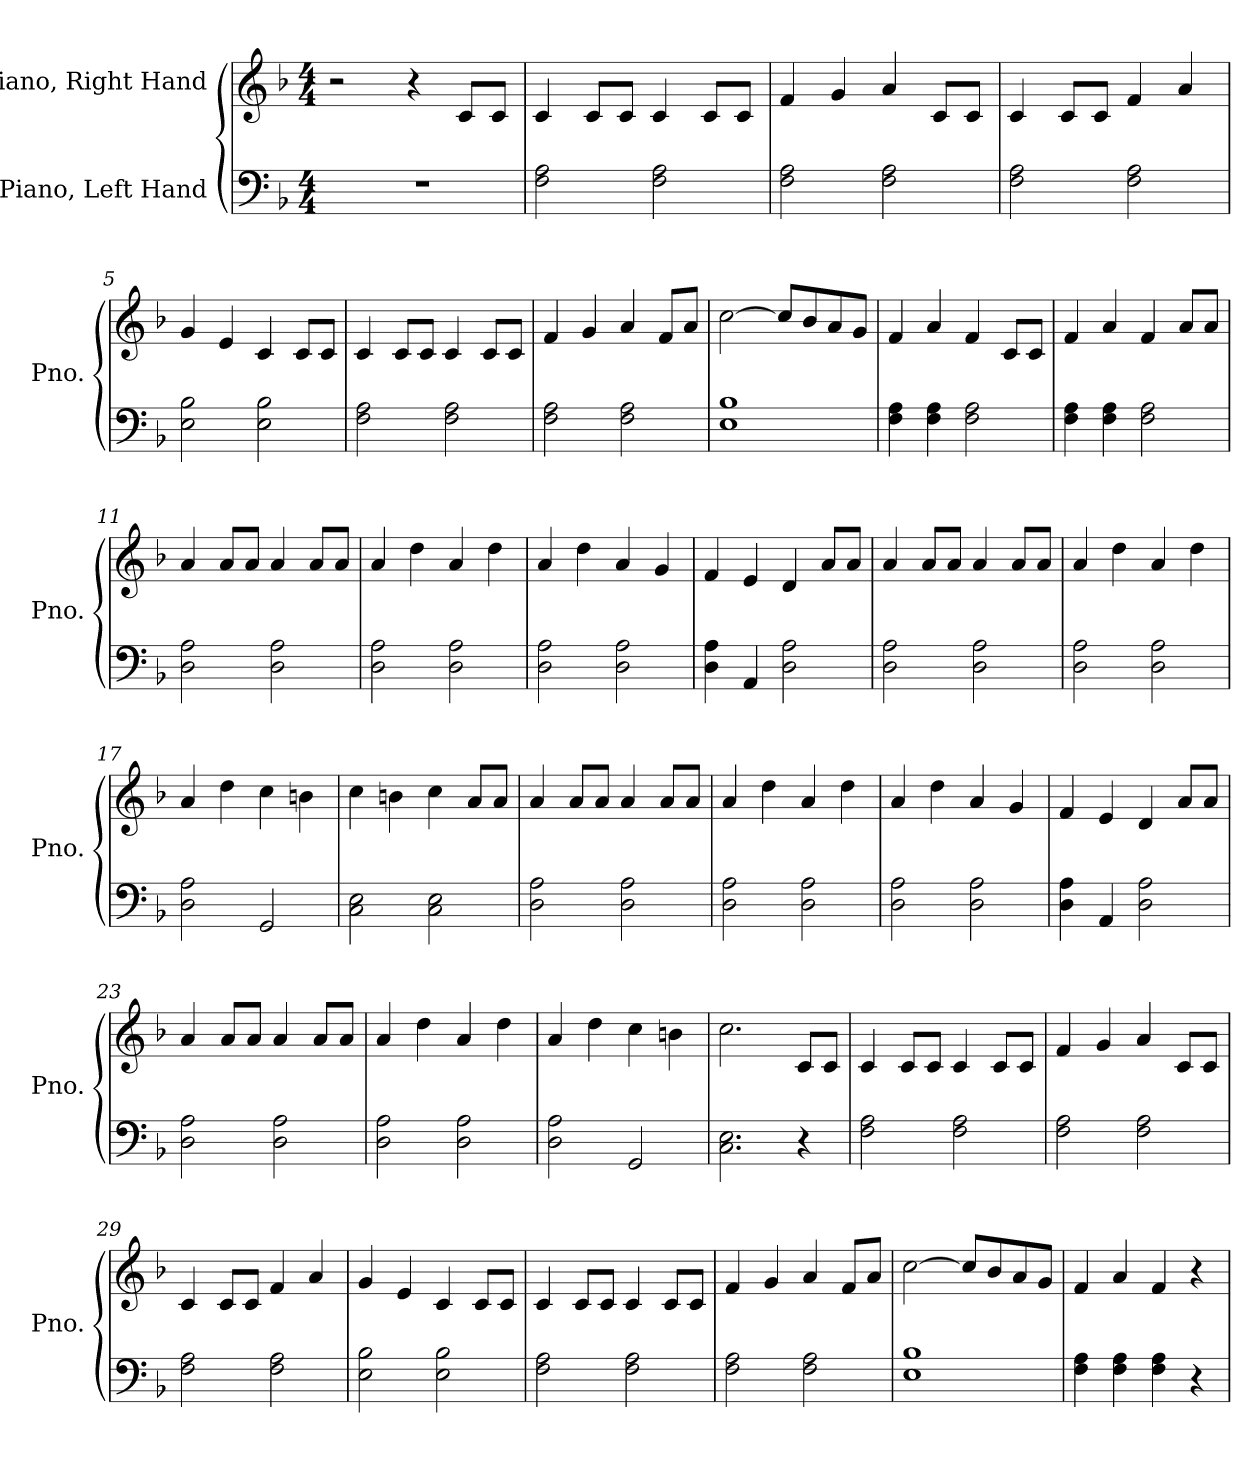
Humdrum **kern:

**kern	**kern
*part2	*part1
*staff2	*staff1
*I"Piano, Left Hand	*I"Piano, Right Hand
*I'Pno.	*I'Pno.
*clefF4	*clefG2
*k[b-]	*k[b-]
*M4/4	*M4/4
*MM190	*MM190
=1	=1
1r	2r
.	4r
.	8c/L
.	8c/J
=2	=2
2F\ 2A\	4c/
.	8c/L
.	8c/J
2F\ 2A\	4c/
.	8c/L
.	8c/J
=3	=3
2F\ 2A\	4f/
.	4g/
2F\ 2A\	4a/
.	8c/L
.	8c/J
=4	=4
2F\ 2A\	4c/
.	8c/L
.	8c/J
2F\ 2A\	4f/
.	4a/
=5	=5
2E\ 2B-\	4g/
.	4e/
2E\ 2B-\	4c/
.	8c/L
.	8c/J
!!LO:LB:g=z
=6	=6
2F\ 2A\	4c/
.	8c/L
.	8c/J
2F\ 2A\	4c/
.	8c/L
.	8c/J
=7	=7
2F\ 2A\	4f/
.	4g/
2F\ 2A\	4a/
.	8f/L
.	8a/J
=8	=8
1E 1B-	[2cc\
.	8cc/L]
.	8b-/
.	8a/
.	8g/J
=9	=9
4F\ 4A\	4f/
4F\ 4A\	4a/
2F\ 2A\	4f/
.	8c/L
.	8c/J
=10	=10
4F\ 4A\	4f/
4F\ 4A\	4a/
2F\ 2A\	4f/
.	8a/L
.	8a/J
=11	=11
2D\ 2A\	4a/
.	8a/L
.	8a/J
2D\ 2A\	4a/
.	8a/L
.	8a/J
!!LO:LB:g=z
=12	=12
2D\ 2A\	4a/
.	4dd\
2D\ 2A\	4a/
.	4dd\
=13	=13
2D\ 2A\	4a/
.	4dd\
2D\ 2A\	4a/
.	4g/
=14	=14
4D\ 4A\	4f/
4AA/	4e/
2D\ 2A\	4d/
.	8a/L
.	8a/J
=15	=15
2D\ 2A\	4a/
.	8a/L
.	8a/J
2D\ 2A\	4a/
.	8a/L
.	8a/J
=16	=16
2D\ 2A\	4a/
.	4dd\
2D\ 2A\	4a/
.	4dd\
=17	=17
2D\ 2A\	4a/
.	4dd\
2GG/	4cc\
.	4bn\
=18	=18
2C\ 2E\	4cc\
.	4bn\
2C\ 2E\	4cc\
.	8a/L
.	8a/J
!!LO:LB:g=z
=19	=19
2D\ 2A\	4a/
.	8a/L
.	8a/J
2D\ 2A\	4a/
.	8a/L
.	8a/J
=20	=20
2D\ 2A\	4a/
.	4dd\
2D\ 2A\	4a/
.	4dd\
=21	=21
2D\ 2A\	4a/
.	4dd\
2D\ 2A\	4a/
.	4g/
=22	=22
4D\ 4A\	4f/
4AA/	4e/
2D\ 2A\	4d/
.	8a/L
.	8a/J
=23	=23
2D\ 2A\	4a/
.	8a/L
.	8a/J
2D\ 2A\	4a/
.	8a/L
.	8a/J
=24	=24
2D\ 2A\	4a/
.	4dd\
2D\ 2A\	4a/
.	4dd\
=25	=25
2D\ 2A\	4a/
.	4dd\
2GG/	4cc\
.	4bn\
!!LO:LB:g=z
=26	=26
2.C\ 2.E\	2.cc\
4r	8c/L
.	8c/J
=27	=27
2F\ 2A\	4c/
.	8c/L
.	8c/J
2F\ 2A\	4c/
.	8c/L
.	8c/J
=28	=28
2F\ 2A\	4f/
.	4g/
2F\ 2A\	4a/
.	8c/L
.	8c/J
=29	=29
2F\ 2A\	4c/
.	8c/L
.	8c/J
2F\ 2A\	4f/
.	4a/
=30	=30
2E\ 2B-\	4g/
.	4e/
2E\ 2B-\	4c/
.	8c/L
.	8c/J
=31	=31
2F\ 2A\	4c/
.	8c/L
.	8c/J
2F\ 2A\	4c/
.	8c/L
.	8c/J
!!LO:LB:g=z
=32	=32
2F\ 2A\	4f/
.	4g/
2F\ 2A\	4a/
.	8f/L
.	8a/J
=33	=33
1E 1B-	[2cc\
.	8cc/L]
.	8b-/
.	8a/
.	8g/J
=34	=34
4F\ 4A\	4f/
4F\ 4A\	4a/
4F\ 4A\	4f/
4r	4r
=	=
*-	*-
